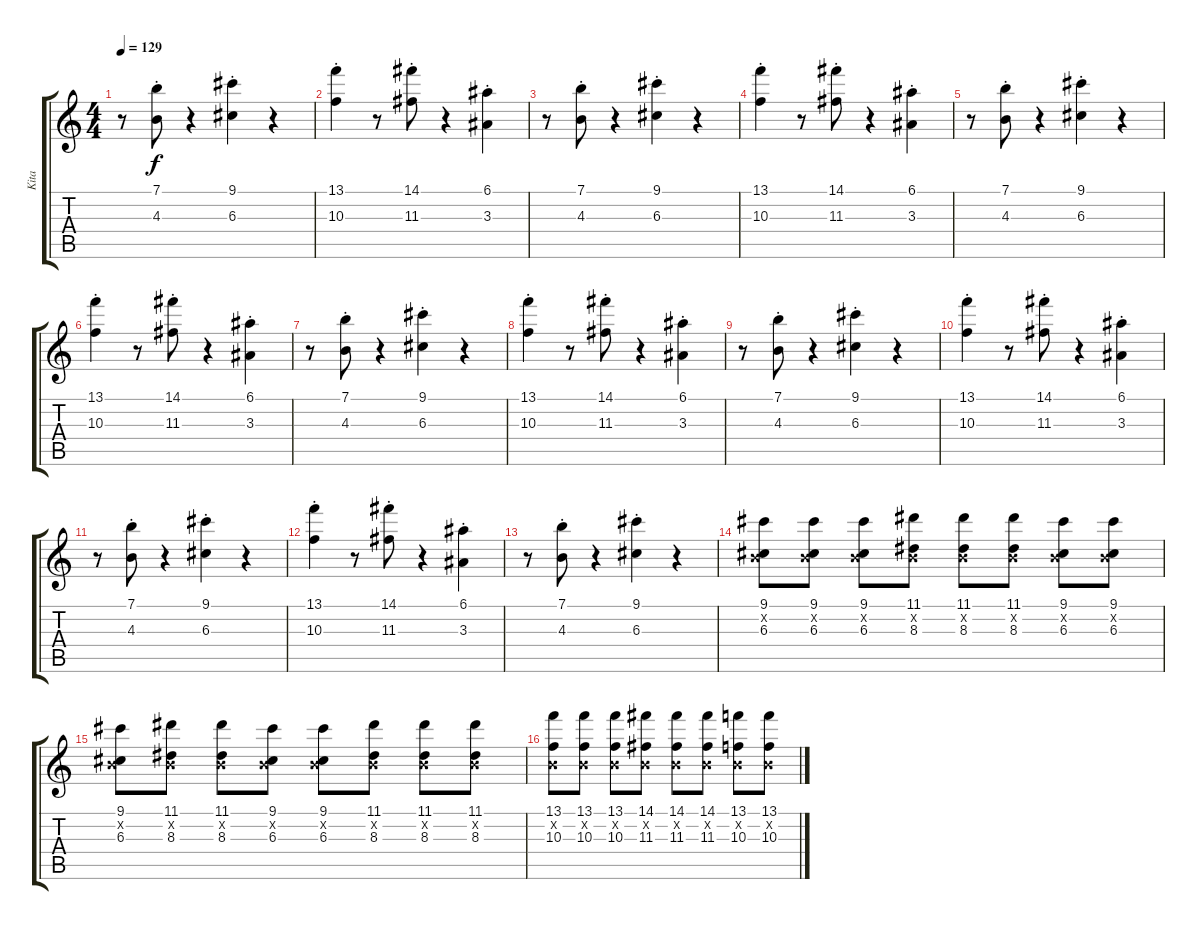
\track ("Kita" "Kita") {instrument electricguitarmuted}
\staff {score tabs}
\tuning (E4 B3 G3 D3 A2 E2) {hide}
\ts (4 4)
\tempo 129
\clef g2
\ks c
r.8{dy f} (7.1{st} 4.3).8 r.4 (9.1{st} 6.3).4 r.4 |
(13.1{st} 10.3).4 r.8 (14.1{st} 11.3).8 r.4 (6.1{st} 3.3).4 |
r.8 (7.1{st} 4.3).8 r.4 (9.1{st} 6.3).4 r.4 |
(13.1{st} 10.3).4 r.8 (14.1{st} 11.3).8 r.4 (6.1{st} 3.3).4 |
r.8 (7.1{st} 4.3).8 r.4 (9.1{st} 6.3).4 r.4 |
(13.1{st} 10.3).4 r.8 (14.1{st} 11.3).8 r.4 (6.1{st} 3.3).4 |
r.8 (7.1{st} 4.3).8 r.4 (9.1{st} 6.3).4 r.4 |
(13.1{st} 10.3).4 r.8 (14.1{st} 11.3).8 r.4 (6.1{st} 3.3).4 |
r.8 (7.1{st} 4.3).8 r.4 (9.1{st} 6.3).4 r.4 |
(13.1{st} 10.3).4 r.8 (14.1{st} 11.3).8 r.4 (6.1{st} 3.3).4 |
r.8 (7.1{st} 4.3).8 r.4 (9.1{st} 6.3).4 r.4 |
(13.1{st} 10.3).4 r.8 (14.1{st} 11.3).8 r.4 (6.1{st} 3.3).4 |
r.8 (7.1{st} 4.3).8 r.4 (9.1{st} 6.3).4 r.4 |
(9.1 0.2{x} 6.3).8{instrument overdrivenguitar} (9.1 0.2{x} 6.3).8 (9.1 0.2{x} 6.3).8 (11.1 0.2{x} 8.3).8 (11.1 0.2{x} 8.3).8 (11.1 0.2{x} 8.3).8 (9.1 0.2{x} 6.3).8 (9.1 0.2{x} 6.3).8 |
(9.1 0.2{x} 6.3).8 (11.1 0.2{x} 8.3).8 (11.1 0.2{x} 8.3).8 (9.1 0.2{x} 6.3).8 (9.1 0.2{x} 6.3).8 (11.1 0.2{x} 8.3).8 (11.1 0.2{x} 8.3).8 (11.1 0.2{x} 8.3).8 |
(13.1 0.2{x} 10.3).8 (13.1 0.2{x} 10.3).8 (13.1 0.2{x} 10.3).8 (14.1 0.2{x} 11.3).8 (14.1 0.2{x} 11.3).8 (14.1 0.2{x} 11.3).8 (13.1 0.2{x} 10.3).8 (13.1 0.2{x} 10.3).8
